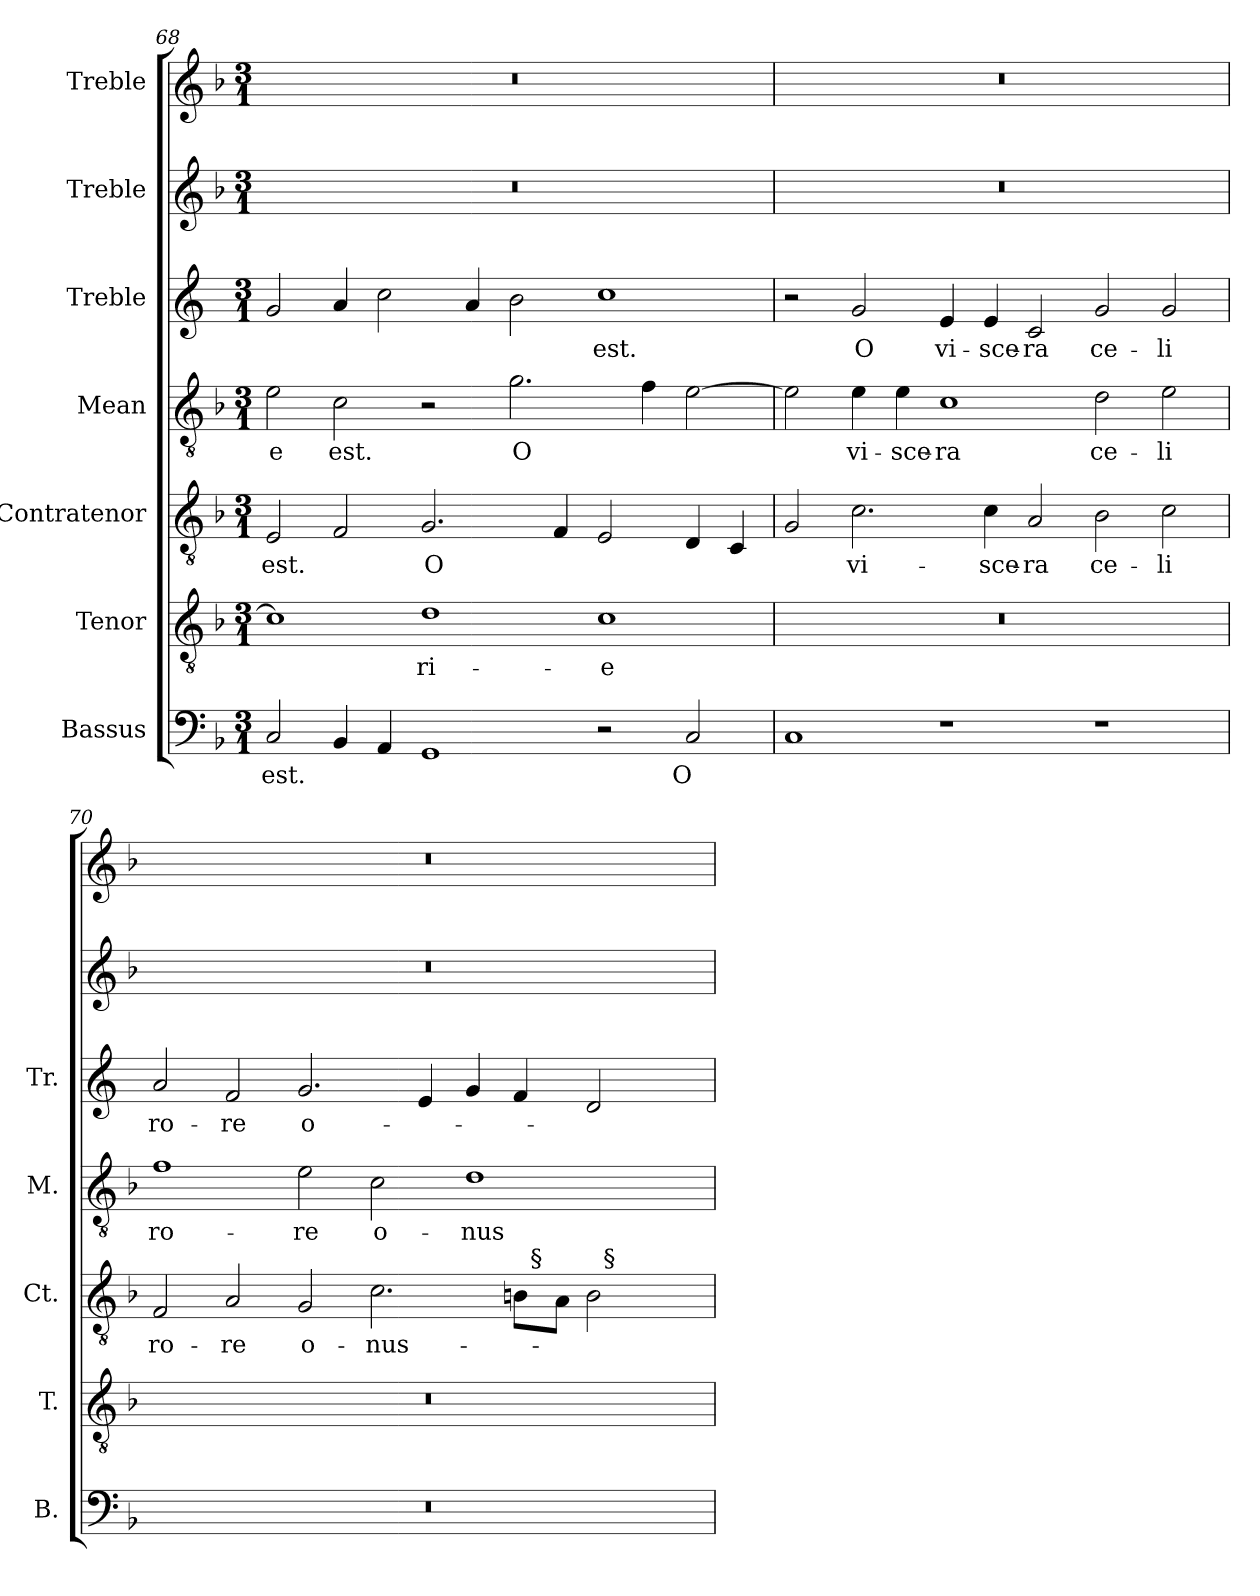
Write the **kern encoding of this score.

**kern	**text	**kern	**text	**kern	**text	**kern	**text	**kern	**text	**kern	**kern
*part7	*part7	*part6	*part6	*part5	*part5	*part4	*part4	*part3	*part3	*part2	*part1
*staff7	*staff7	*staff6	*staff6	*staff5	*staff5	*staff4	*staff4	*staff3	*staff3	*staff2	*staff1
*I"Bassus	*	*I"Tenor	*	*I"Contratenor	*	*I"Mean	*	*I"Treble	*	*I"Treble	*I"Treble
*I'B.	*	*I'T.	*	*I'Ct.	*	*I'M.	*	*I'Tr.	*	*	*
*clefF4	*	*clefGv2	*	*clefGv2	*	*clefGv2	*	*clefG2	*	*clefG2	*clefG2
*	*	*ITrd7c12	*	*ITrd7c12	*	*ITrd7c12	*	*	*	*	*
*k[b-]	*	*k[b-]	*	*k[b-]	*	*k[b-]	*	*k[]	*	*k[b-]	*k[b-]
*F:	*	*F:	*	*F:	*	*F:	*	*	*	*F:	*F:
*M3/1	*	*M3/1	*	*M3/1	*	*M3/1	*	*M3/1	*	*M3/1	*M3/1
=68	=68	=68	=68	=68	=68	=68	=68	=68	=68	=68	=68
!	!LO:LY:b:color=#000000	!	!	!	!	!	!	!	!	!	!
!	!	!	!	!	!LO:LY:b:color=#000000	!	!	!	!	!	!
!	!	!	!	!	!	!	!LO:LY:b:color=#000000	!	!	!LO:N:vis=1	!LO:N:vis=1
2Ci/	est.	1Ci]	.	2EEi/	est.	2Ei\	-e	2gi/	.	0.r	0.r
!	!	!	!	!	!	!	!LO:LY:b:color=#000000	!	!	!	!
4BB-i/	.	.	.	2FFi/	.	2Ci\	est.	4ai/	.	.	.
4AAi/	.	.	.	.	.	.	.	2cci\	.	.	.
!	!	!	!LO:LY:b:color=#000000	!	!	!	!	!	!	!	!
!	!	!	!	!	!LO:LY:b:color=#000000	!	!	!	!	!	!
1GGi	.	1Di	-ri-	2.GGi/	O	2r	.	.	.	.	.
.	.	.	.	.	.	.	.	4ai/	.	.	.
!	!	!	!	!	!	!	!LO:LY:b:color=#000000	!	!	!	!
.	.	.	.	.	.	2.Gi\	O	2bi\	.	.	.
.	.	.	.	4FFi/	.	.	.	.	.	.	.
!	!	!	!LO:LY:b:color=#000000	!	!	!	!	!	!	!	!
!	!	!	!	!	!	!	!	!	!LO:LY:b:color=#000000	!	!
2r	.	1Ci	-e	2EEi/	.	.	.	1cci	est.	.	.
.	.	.	.	.	.	4Fi\	.	.	.	.	.
!	!LO:LY:b:color=#000000	!	!	!	!	!	!	!	!	!	!
2Ci/	O	.	.	4DDi/	.	[>2Ei\	.	.	.	.	.
.	.	.	.	4CCi/	.	.	.	.	.	.	.
=69`	=69`	=69`	=69`	=69`	=69`	=69`	=69`	=69`	=69`	=69`	=69`
!	!	!LO:N:vis=1	!	!	!	!	!	!	!	!LO:N:vis=1	!LO:N:vis=1
1Ci	.	0.r	.	2GGi/	.	2Ei\]	.	2r	.	0.r	0.r
!	!	!	!	!	!LO:LY:b:color=#000000	!	!	!	!	!	!
!	!	!	!	!	!	!	!LO:LY:b:color=#000000	!	!	!	!
!	!	!	!	!	!	!	!	!	!LO:LY:b:color=#000000	!	!
.	.	.	.	2.Ci\	vi-	4Ei\	vi-	2gi/	O	.	.
!	!	!	!	!	!	!	!LO:LY:b:color=#000000	!	!	!	!
.	.	.	.	.	.	4Ei\	-sce-	.	.	.	.
!	!	!	!	!	!	!	!LO:LY:b:color=#000000	!	!	!	!
!	!	!	!	!	!	!	!	!	!LO:LY:b:color=#000000	!	!
1r	.	.	.	.	.	1Ci	-ra	4ei/	vi-	.	.
!	!	!	!	!	!LO:LY:b:color=#000000	!	!	!	!	!	!
!	!	!	!	!	!	!	!	!	!LO:LY:b:color=#000000	!	!
.	.	.	.	4Ci\	-sce-	.	.	4ei/	-sce-	.	.
!	!	!	!	!	!LO:LY:b:color=#000000	!	!	!	!	!	!
!	!	!	!	!	!	!	!	!	!LO:LY:b:color=#000000	!	!
.	.	.	.	2AAi/	-ra	.	.	2ci/	-ra	.	.
!	!	!	!	!	!LO:LY:b:color=#000000	!	!	!	!	!	!
!	!	!	!	!	!	!	!LO:LY:b:color=#000000	!	!	!	!
!	!	!	!	!	!	!	!	!	!LO:LY:b:color=#000000	!	!
1r	.	.	.	2BB-i\	ce-	2Di\	ce-	2gi/	ce-	.	.
!	!	!	!	!	!LO:LY:b:color=#000000	!	!	!	!	!	!
!	!	!	!	!	!	!	!LO:LY:b:color=#000000	!	!	!	!
!	!	!	!	!	!	!	!	!	!LO:LY:b:color=#000000	!	!
.	.	.	.	2Ci\	-li	2Ei\	-li	2gi/	-li	.	.
!!LO:LB:g=z
=70`	=70`	=70`	=70`	=70`	=70`	=70`	=70`	=70`	=70`	=70`	=70`
!LO:N:vis=1	!	!LO:N:vis=1	!	!	!	!	!	!	!	!	!
!	!	!	!	!	!LO:LY:b:color=#000000	!	!	!	!	!	!
!	!	!	!	!	!	!	!LO:LY:b:color=#000000	!	!	!	!
!	!	!	!	!	!	!	!	!	!LO:LY:b:color=#000000	!LO:N:vis=1	!LO:N:vis=1
*	*	*	*	*^	*	*	*	*	*	*	*
*	*	*	*	*	*^	*	*	*	*	*	*	*
0.r	.	0.r	.	2FFi/	1ryy	1ryy	ro-	1Fi	ro-	2ai/	ro-	0.r	0.r
!	!	!	!	!	!	!	!LO:LY:b:color=#000000	!	!	!	!	!	!
!	!	!	!	!	!	!	!	!	!	!	!LO:LY:b:color=#000000	!	!
.	.	.	.	2AAi/	.	.	-re	.	.	2fi/	-re	.	.
!	!	!	!	!	!	!	!LO:LY:b:color=#000000	!	!	!	!	!	!
!	!	!	!	!	!	!	!	!	!LO:LY:b:color=#000000	!	!	!	!
!	!	!	!	!	!	!	!	!	!	!	!LO:LY:b:color=#000000	!	!
.	.	.	.	2GGi/	1ryy	1ryy	o-	2Ei\	-re	2.gi/	o-	.	.
!	!	!	!	!	!	!	!LO:LY:b:color=#000000	!	!	!	!	!	!
!	!	!	!	!	!	!	!	!	!LO:LY:b:color=#000000	!	!	!	!
.	.	.	.	2.Ci\	.	.	-nus-	2Ci\	o-	.	.	.	.
.	.	.	.	.	.	.	.	.	.	4ei/	.	.	.
!	!	!	!	!	!	!	!	!	!LO:LY:b:color=#000000	!	!	!	!
.	.	.	.	.	4ryy	2ryy	.	1Di	-nus-	4gi/	.	.	.
.	.	.	.	8BBi\L	32ryy	.	.	.	.	4fi/	.	.	.
.	.	.	.	.	256ryy	.	.	.	.	.	.	.	.
!	!	!	!	!	!LO:TX:a:t=§	!	!	!	!	!	!	!	!
.	.	.	.	.	2ryy	.	.	.	.	.	.	.	.
.	.	.	.	8AAi\J	.	.	.	.	.	.	.	.	.
.	.	.	.	2BBi\	.	32ryy	.	.	.	2di/	.	.	.
.	.	.	.	.	.	256ryy	.	.	.	.	.	.	.
!	!	!	!	!	!	!LO:TX:a:t=§	!	!	!	!	!	!	!
.	.	.	.	.	.	4ryy	.	.	.	.	.	.	.
.	.	.	.	.	8ryy	8ryy	.	.	.	.	.	.	.
.	.	.	.	.	16ryy	16ryy	.	.	.	.	.	.	.
.	.	.	.	.	64..ryy	64..ryy	.	.	.	.	.	.	.
*	*	*	*	*v	*v	*v	*	*	*	*	*	*	*
=`	=`	=`	=`	=`	=`	=`	=`	=`	=`	=`	=`
*-	*-	*-	*-	*-	*-	*-	*-	*-	*-	*-	*-
